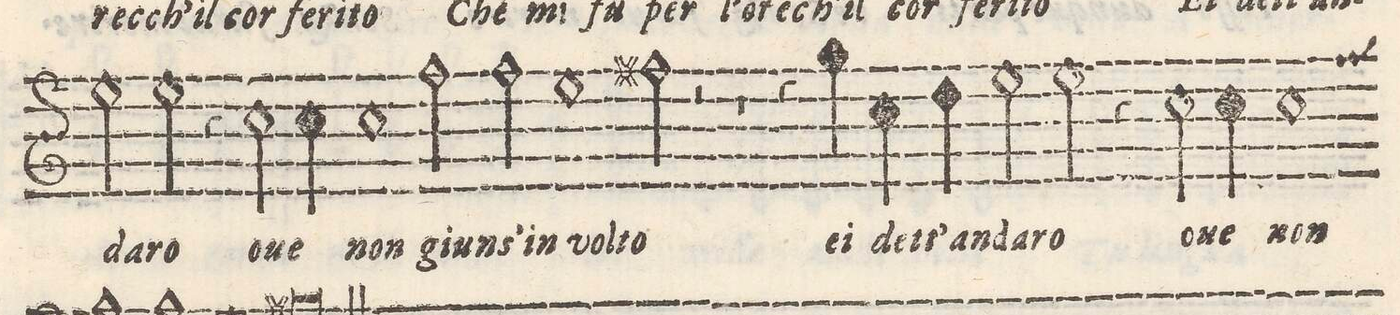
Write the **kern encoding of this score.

**kern	**text
*I"QUINTO	*
*clefG2	*
*k[]	*
*met(C)	*
*M2/1	*
2ee\	-da-
2ee\	-ro
4r	.
2cc\	o-
4cc\	-ue
=23-	=23-
1cc	non
2ffny\	giun-
2ff\	-s`in
=24-	=24-
1ee	vol-
2ff#X\	-to
2r	.
=25-	=25-
1r	.
4r	.
4gg\	ei
4cc\	det-
4dd\	-t`an-
=26-	=26-
2ee\	-da-
2ee\	-ro
4r	.
2cc\	o-
4cc\	-ue
=27-	=27-
1cc	non
*-	*-
